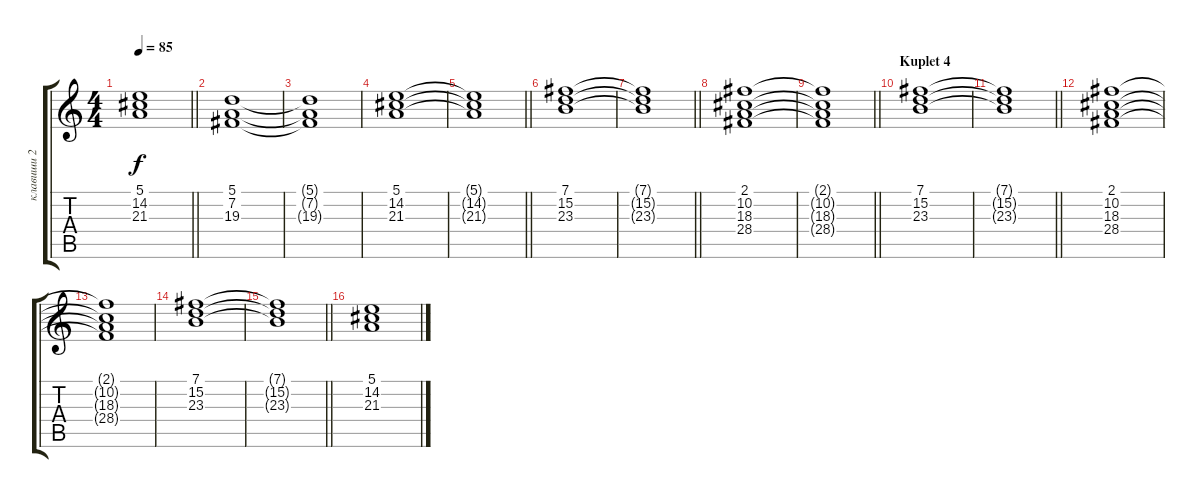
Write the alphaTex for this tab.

\track ("клавиши 2" "клавиши 2") {instrument choiraahs}
\staff {score tabs}
\tuning (E4 B3 G3 D3 A2 E2) {hide}
\ts (4 4)
\tempo 85
\clef g2
\barLineRight lightlight
\ks c
(5.1{t} 14.2{t} 21.3{t}).1{dy f} |
(5.1 7.2 19.3).1 |
(5.1{t} 7.2{t} 19.3{t}).1 |
(5.1 14.2 21.3).1 |
\barLineRight lightlight
(5.1{t} 14.2{t} 21.3{t}).1 |
(7.1 15.2 23.3).1 |
\barLineRight lightlight
(7.1{t} 15.2{t} 23.3{t}).1 |
(2.1 10.2 18.3 28.4).1 |
\barLineRight lightlight
(2.1{t} 10.2{t} 18.3{t} 28.4{t}).1 |
\section ("" "Kuplet 4")
(7.1 15.2 23.3).1 |
\barLineRight lightlight
(7.1{t} 15.2{t} 23.3{t}).1 |
(2.1 10.2 18.3 28.4).1 |
(2.1{t} 10.2{t} 18.3{t} 28.4{t}).1 |
(7.1 15.2 23.3).1 |
\barLineRight lightlight
(7.1{t} 15.2{t} 23.3{t}).1 |
(5.1 14.2 21.3).1
